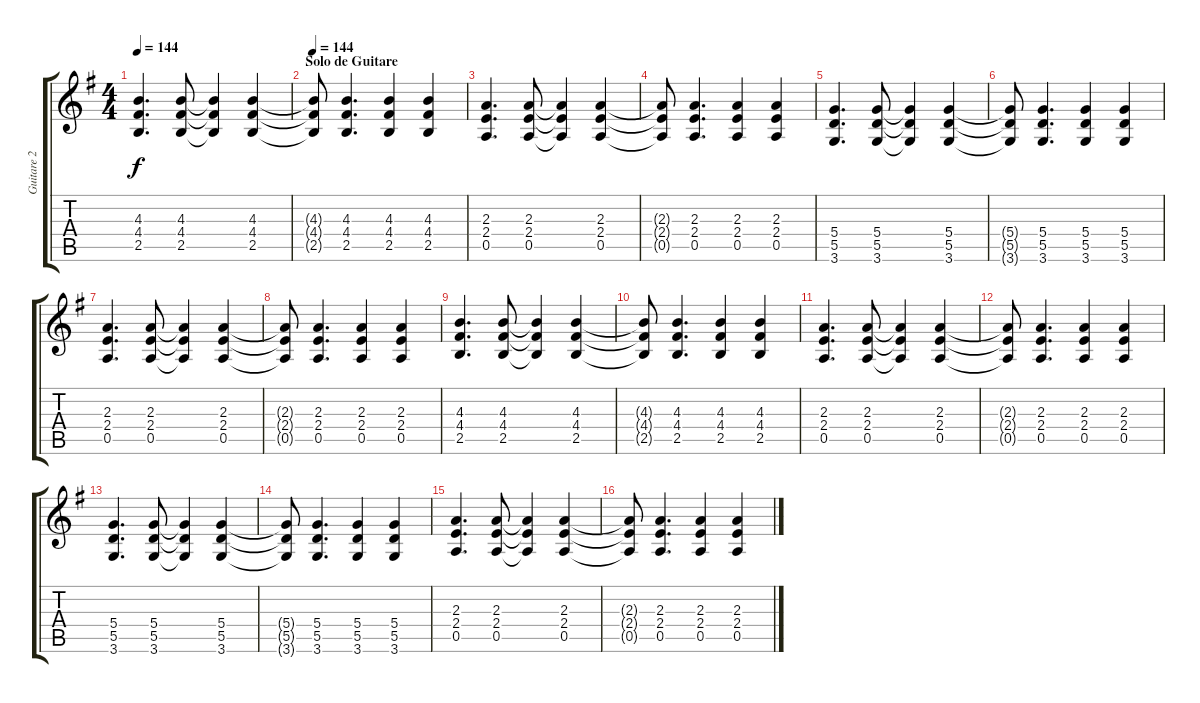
\track ("Guitare 2 " "Guitare 2 ") {instrument distortionguitar}
\staff {score tabs}
\tuning (E4 B3 G3 D3 A2 E2) {hide}
\ts (4 4)
\tempo 144
\clef g2
\ks g
(4.3 4.4 2.5).4{d dy f} (4.3 4.4 2.5).8 (4.3{t} 4.4{t} 2.5{t}).4 (4.3 4.4 2.5).4 |
\section ("" "Solo de Guitare")
\tempo 144
(4.3{t} 4.4{t} 2.5{t}).8 (4.3 4.4 2.5).4{d} (4.3 4.4 2.5).4 (4.3 4.4 2.5).4 |
(2.3 2.4 0.5).4{d} (2.3 2.4 0.5).8 (2.3{t} 2.4{t} 0.5{t}).4 (2.3 2.4 0.5).4 |
(2.3{t} 2.4{t} 0.5{t}).8 (2.3 2.4 0.5).4{d} (2.3 2.4 0.5).4 (2.3 2.4 0.5).4 |
(5.4 5.5 3.6).4{d} (5.4 5.5 3.6).8 (5.4{t} 5.5{t} 3.6{t}).4 (5.4 5.5 3.6).4 |
(5.4{t} 5.5{t} 3.6{t}).8 (5.4 5.5 3.6).4{d} (5.4 5.5 3.6).4 (5.4 5.5 3.6).4 |
(2.3 2.4 0.5).4{d} (2.3 2.4 0.5).8 (2.3{t} 2.4{t} 0.5{t}).4 (2.3 2.4 0.5).4 |
(2.3{t} 2.4{t} 0.5{t}).8 (2.3 2.4 0.5).4{d} (2.3 2.4 0.5).4 (2.3 2.4 0.5).4 |
(4.3 4.4 2.5).4{d} (4.3 4.4 2.5).8 (4.3{t} 4.4{t} 2.5{t}).4 (4.3 4.4 2.5).4 |
(4.3{t} 4.4{t} 2.5{t}).8 (4.3 4.4 2.5).4{d} (4.3 4.4 2.5).4 (4.3 4.4 2.5).4 |
(2.3 2.4 0.5).4{d} (2.3 2.4 0.5).8 (2.3{t} 2.4{t} 0.5{t}).4 (2.3 2.4 0.5).4 |
(2.3{t} 2.4{t} 0.5{t}).8 (2.3 2.4 0.5).4{d} (2.3 2.4 0.5).4 (2.3 2.4 0.5).4 |
(5.4 5.5 3.6).4{d} (5.4 5.5 3.6).8 (5.4{t} 5.5{t} 3.6{t}).4 (5.4 5.5 3.6).4 |
(5.4{t} 5.5{t} 3.6{t}).8 (5.4 5.5 3.6).4{d} (5.4 5.5 3.6).4 (5.4 5.5 3.6).4 |
(2.3 2.4 0.5).4{d} (2.3 2.4 0.5).8 (2.3{t} 2.4{t} 0.5{t}).4 (2.3 2.4 0.5).4 |
(2.3{t} 2.4{t} 0.5{t}).8 (2.3 2.4 0.5).4{d} (2.3 2.4 0.5).4 (2.3 2.4 0.5).4
